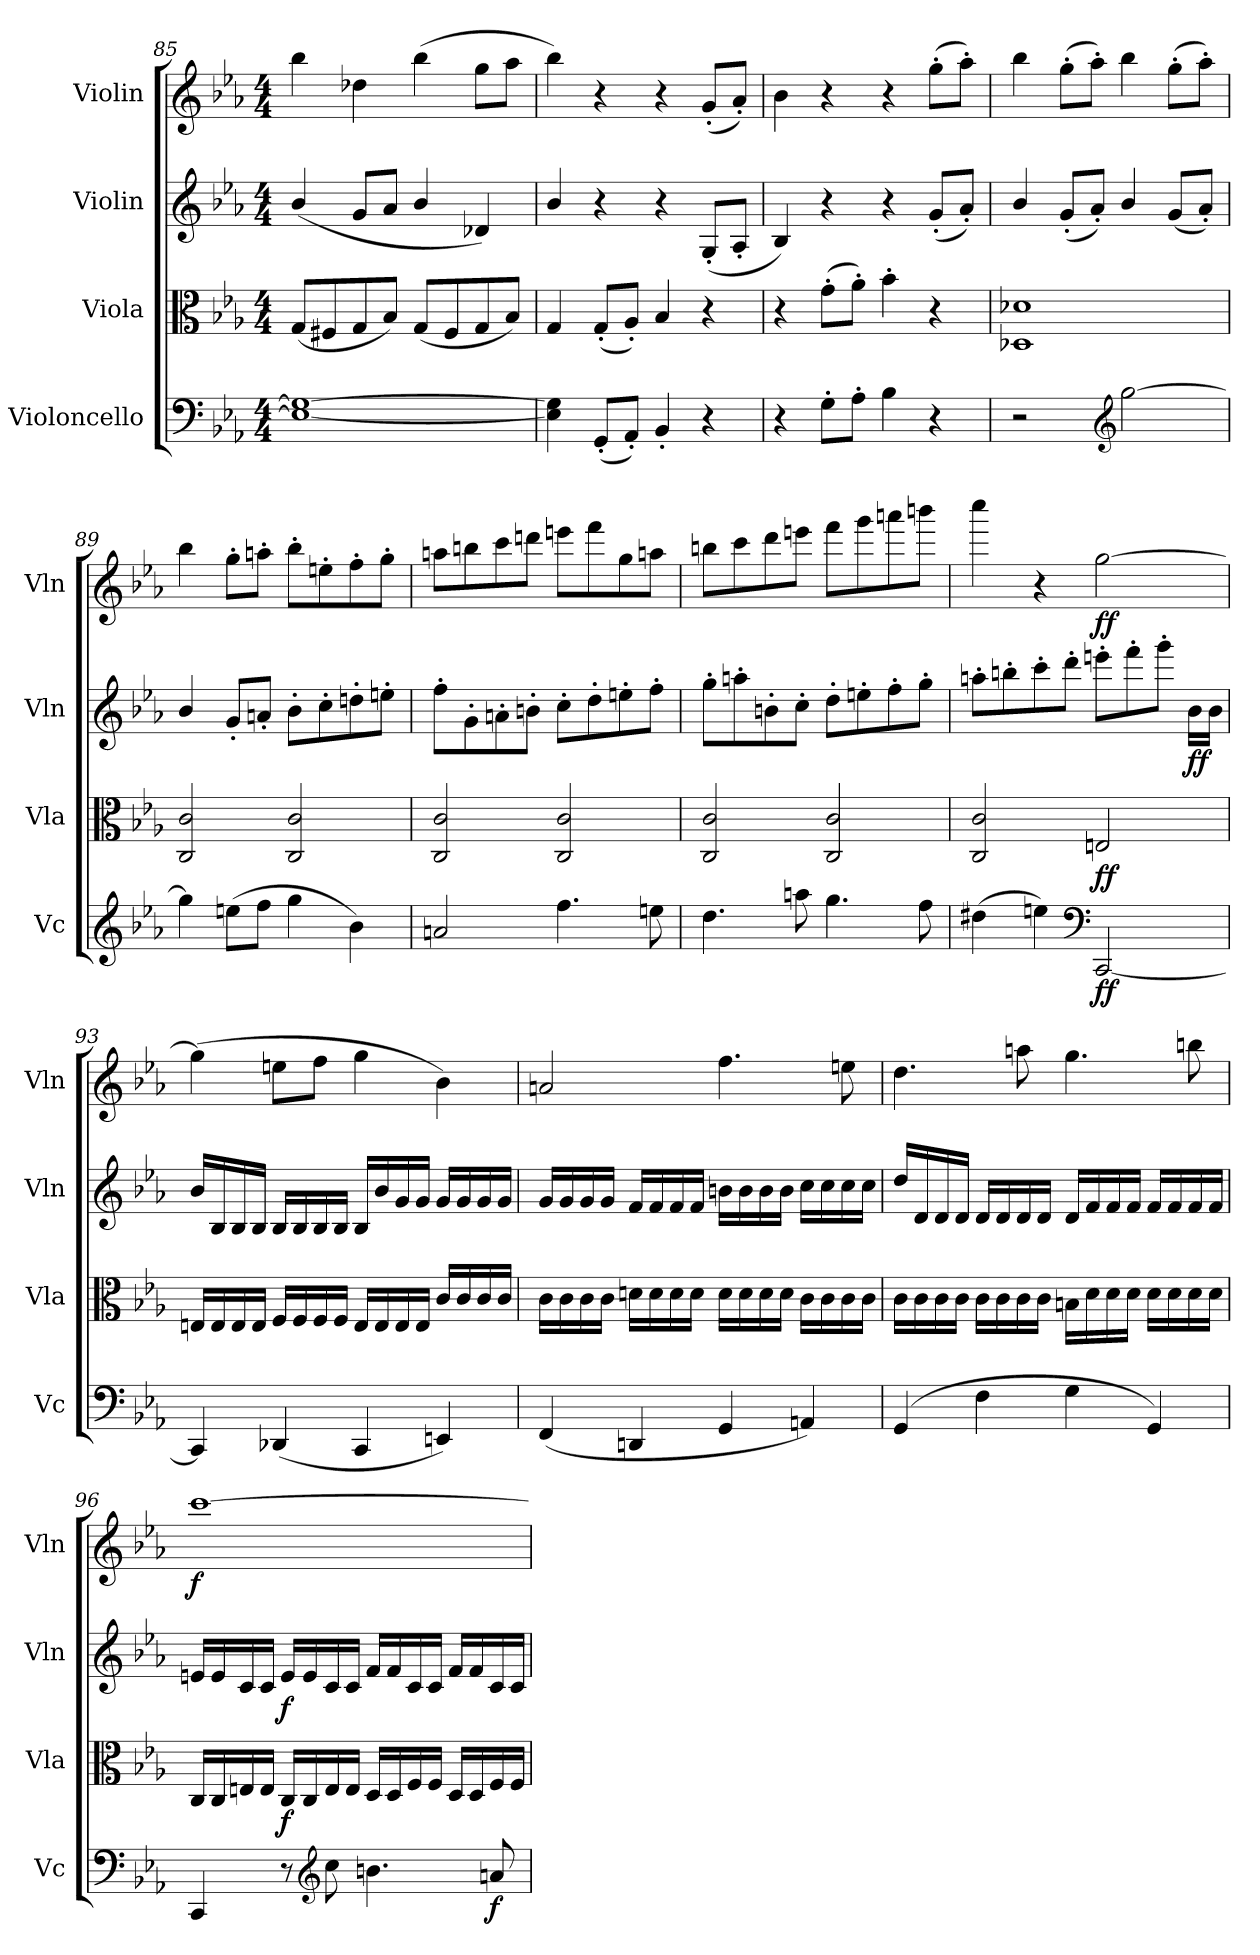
**kern	**dynam	**kern	**dynam	**kern	**dynam	**kern	**dynam
*part4	*part4	*part3	*part3	*part2	*part2	*part1	*part1
*staff4	*staff4	*staff3	*staff3	*staff2	*staff2	*staff1	*staff1
*I"Violoncello	*	*I"Viola	*	*I"Violin	*	*I"Violin	*
*I'Vc	*	*I'Vla	*	*I'Vln	*	*I'Vln	*
*clefF4	*	*clefC3	*	*clefG2	*	*clefG2	*
*k[b-e-a-]	*	*k[b-e-a-]	*	*k[b-e-a-]	*	*k[b-e-a-]	*
*M4/4	*	*M4/4	*	*M4/4	*	*M4/4	*
=85	=85	=85	=85	=85	=85	=85	=85
1E_ 1G_	.	(8G/L	.	(4b-/	.	4bb-\	.
.	.	8F#X/	.	.	.	.	.
.	.	8G/	.	8g/L	.	4dd-X\	.
.	.	8B-/J)	.	8a-/J	.	.	.
.	.	(8G/L	.	4b-/	.	(4bb-\	.
.	.	8F#/	.	.	.	.	.
.	.	8G/	.	4d-X/)	.	8gg\L	.
.	.	8B-/J)	.	.	.	8aa-\J	.
=86	=86	=86	=86	=86	=86	=86	=86
4E]\ 4G]\	.	4G/	.	4b-/	.	4bb-\)	.
(8GG'/L	.	(8G'/L	.	4r	.	4r	.
8AA-'/J)	.	8A-'/J)	.	.	.	.	.
4BB-'/	.	4B-/	.	4r	.	4r	.
4r	.	4r	.	(8G'/L	.	(8g'/L	.
.	.	.	.	8A-'/J	.	8a-'/J)	.
=87	=87	=87	=87	=87	=87	=87	=87
4r	.	4r	.	4B-/)	.	4b-\	.
8G'\L	.	(8g'\L	.	4r	.	4r	.
8A-'\J	.	8a-'\J)	.	.	.	.	.
4B-\	.	4b-'\	.	4r	.	4r	.
4r	.	4r	.	(8g'/L	.	(8gg'\L	.
.	.	.	.	8a-'/J)	.	8aa-'\J)	.
=88	=88	=88	=88	=88	=88	=88	=88
2r	.	1D-X 1d-X	.	4b-/	.	4bb-\	.
.	.	.	.	(8g'/L	.	(8gg'\L	.
.	.	.	.	8a-'/J)	.	8aa-'\J)	.
*clefG2	*	*	*	*	*	*	*
[2gg\	.	.	.	4b-/	.	4bb-\	.
.	.	.	.	(8g/L	.	(8gg'\L	.
.	.	.	.	8a-'/J)	.	8aa-'\J)	.
=89	=89	=89	=89	=89	=89	=89	=89
4gg\]	.	2C/ 2c/	.	4b-/	.	4bb-\	.
(8een\L	.	.	.	8g'/L	.	8gg'\L	.
8ff\J	.	.	.	8an'/J	.	8aan'\J	.
4gg\	.	2C/ 2c/	.	8b-'\L	.	8bb-'\L	.
.	.	.	.	8cc'\	.	8een'\	.
4b-\)	.	.	.	8ddn'\	.	8ff'\	.
.	.	.	.	8een'\J	.	8gg'\J	.
=90	=90	=90	=90	=90	=90	=90	=90
2an/	.	2C/ 2c/	.	8ff'\L	.	8aan\L	.
.	.	.	.	8g'\	.	8bbn\	.
.	.	.	.	8an'\	.	8ccc\	.
.	.	.	.	8bn'\J	.	8dddn\J	.
4.ff\	.	2C/ 2c/	.	8cc'\L	.	8eeen\L	.
.	.	.	.	8dd'\	.	8fff\	.
.	.	.	.	8een'\	.	8gg\	.
8een\	.	.	.	8ff'\J	.	8aan\J	.
=91	=91	=91	=91	=91	=91	=91	=91
4.dd\	.	2C/ 2c/	.	8gg'\L	.	8bbn\L	.
.	.	.	.	8aan'\	.	8ccc\	.
.	.	.	.	8bn'\	.	8ddd\	.
8aan\	.	.	.	8cc'\J	.	8eeen\J	.
4.gg\	.	2C/ 2c/	.	8dd'\L	.	8fff\L	.
.	.	.	.	8een'\	.	8ggg\	.
.	.	.	.	8ff'\	.	8aaan\	.
8ff\	.	.	.	8gg'\J	.	8bbbn\J	.
=92	=92	=92	=92	=92	=92	=92	=92
(4dd#X\	.	2C/ 2c/	.	8aan'\L	.	4cccc\	.
.	.	.	.	8bbn'\	.	.	.
4een\)	.	.	.	8ccc'\	.	4r	.
.	.	.	.	8ddd'\J	.	.	.
*clefF4	*	*	*	*	*	*	*
[2CC/	ff	2En/	ff	8eeen'\L	.	[2gg\	ff
.	.	.	.	8fff'\	.	.	.
.	.	.	.	8ggg'\J	.	.	.
.	.	.	.	16b-\LL	ff	.	.
.	.	.	.	16b-\JJ	.	.	.
=93	=93	=93	=93	=93	=93	=93	=93
4CC/]	.	16En/LL	.	16b-/LL	.	(4gg\]	.
.	.	16E/	.	16B-/	.	.	.
.	.	16E/	.	16B-/	.	.	.
.	.	16E/JJ	.	16B-/JJ	.	.	.
(4DD-X/	.	16F/LL	.	16B-/LL	.	8een\L	.
.	.	16F/	.	16B-/	.	.	.
.	.	16F/	.	16B-/	.	8ff\J	.
.	.	16F/JJ	.	16B-/JJ	.	.	.
4CC/	.	16E/LL	.	16B-/LL	.	4gg\	.
.	.	16E/	.	16b-/	.	.	.
.	.	16E/	.	16g/	.	.	.
.	.	16E/JJ	.	16g/JJ	.	.	.
4EEn/)	.	16c/LL	.	16g/LL	.	4b-\)	.
.	.	16c/	.	16g/	.	.	.
.	.	16c/	.	16g/	.	.	.
.	.	16c/JJ	.	16g/JJ	.	.	.
=94	=94	=94	=94	=94	=94	=94	=94
(4FF/	.	16c\LL	.	16g/LL	.	2an/	.
.	.	16c\	.	16g/	.	.	.
.	.	16c\	.	16g/	.	.	.
.	.	16c\JJ	.	16g/JJ	.	.	.
4DDn/	.	16dn\LL	.	16f/LL	.	.	.
.	.	16d\	.	16f/	.	.	.
.	.	16d\	.	16f/	.	.	.
.	.	16d\JJ	.	16f/JJ	.	.	.
4GG/	.	16d\LL	.	16bn\LL	.	4.ff\	.
.	.	16d\	.	16b\	.	.	.
.	.	16d\	.	16b\	.	.	.
.	.	16d\JJ	.	16b\JJ	.	.	.
4AAn/)	.	16c\LL	.	16cc\LL	.	.	.
.	.	16c\	.	16cc\	.	.	.
.	.	16c\	.	16cc\	.	8een\	.
.	.	16c\JJ	.	16cc\JJ	.	.	.
=95	=95	=95	=95	=95	=95	=95	=95
(4GG/	.	16c\LL	.	16dd/LL	.	4.dd\	.
.	.	16c\	.	16d/	.	.	.
.	.	16c\	.	16d/	.	.	.
.	.	16c\JJ	.	16d/JJ	.	.	.
4F\	.	16c\LL	.	16d/LL	.	.	.
.	.	16c\	.	16d/	.	.	.
.	.	16c\	.	16d/	.	8aan\	.
.	.	16c\JJ	.	16d/JJ	.	.	.
4G\	.	16Bn\LL	.	16d/LL	.	4.gg\	.
.	.	16d\	.	16f/	.	.	.
.	.	16d\	.	16f/	.	.	.
.	.	16d\JJ	.	16f/JJ	.	.	.
4GG/)	.	16d\LL	.	16f/LL	.	.	.
.	.	16d\	.	16f/	.	.	.
.	.	16d\	.	16f/	.	8bbn\	.
.	.	16d\JJ	.	16f/JJ	.	.	.
=96	=96	=96	=96	=96	=96	=96	=96
4CC/	.	16C/LL	.	16en/LL	.	[1ccc	f
.	.	16C/	.	16e/	.	.	.
.	.	16En/	.	16c/	.	.	.
.	.	16E/JJ	.	16c/JJ	.	.	.
8r	.	16C/LL	f	16e/LL	f	.	.
.	.	16C/	.	16e/	.	.	.
*clefG2	*	*	*	*	*	*	*
8cc\	.	16E/	.	16c/	.	.	.
.	.	16E/JJ	.	16c/JJ	.	.	.
4.bn\	.	16D/LL	.	16f/LL	.	.	.
.	.	16D/	.	16f/	.	.	.
.	.	16F/	.	16c/	.	.	.
.	.	16F/JJ	.	16c/JJ	.	.	.
.	.	16D/LL	.	16f/LL	.	.	.
.	.	16D/	.	16f/	.	.	.
8an/	f	16F/	.	16c/	.	.	.
.	.	16F/JJ	.	16c/JJ	.	.	.
=	=	=	=	=	=	=	=
*-	*-	*-	*-	*-	*-	*-	*-
